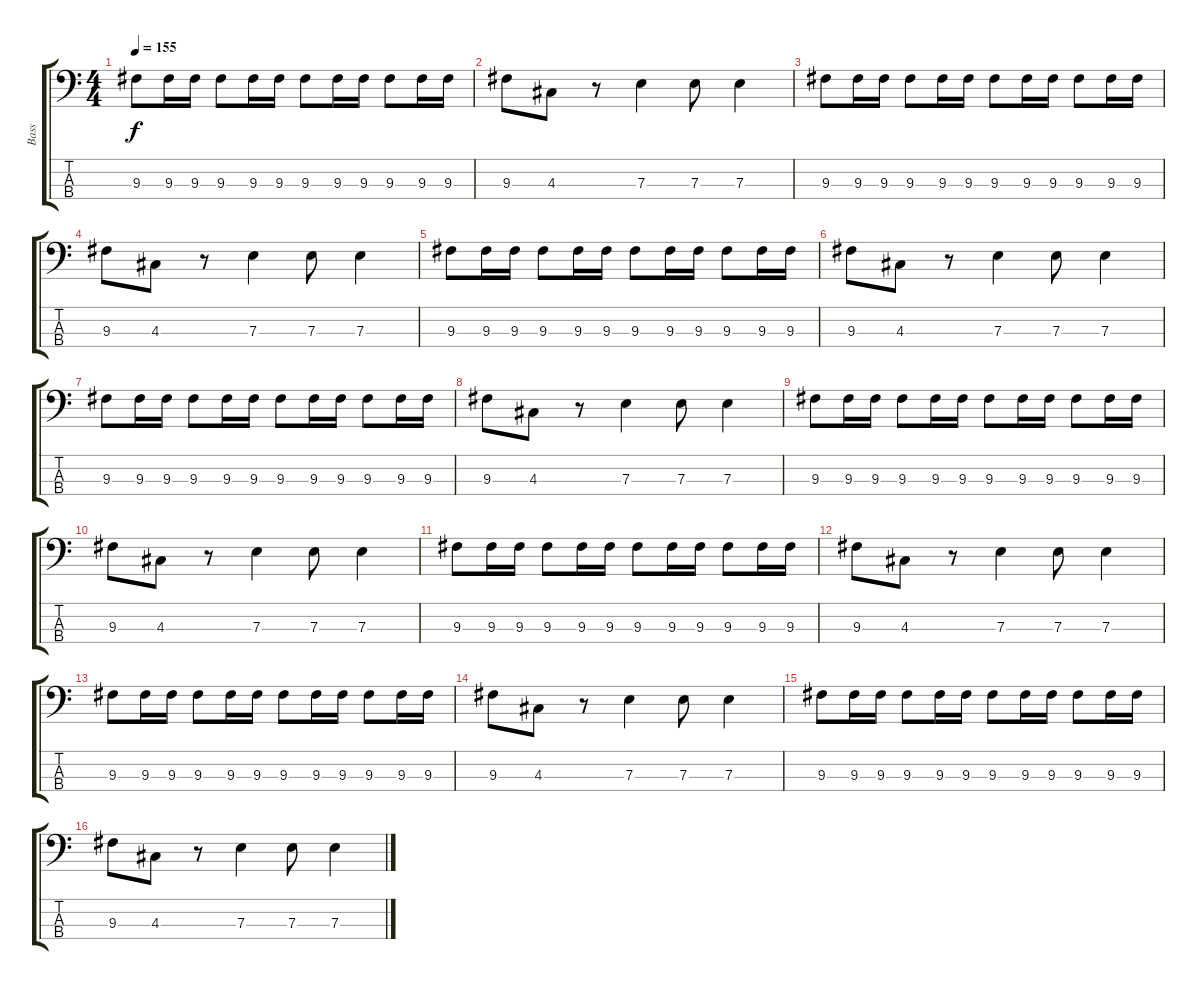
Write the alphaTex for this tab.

\track ("Bass" "Bass") {instrument electricbasspick}
\staff {score tabs}
\tuning (G2 D2 A1 E1) {hide}
\ts (4 4)
\tempo 155
\clef f4
\ks c
9.3.8{dy f} 9.3.16 9.3.16 9.3.8 9.3.16 9.3.16 9.3.8 9.3.16 9.3.16 9.3.8 9.3.16 9.3.16 |
9.3.8 4.3.8 r.8 7.3.4 7.3.8 7.3.4 |
9.3.8 9.3.16 9.3.16 9.3.8 9.3.16 9.3.16 9.3.8 9.3.16 9.3.16 9.3.8 9.3.16 9.3.16 |
9.3.8 4.3.8 r.8 7.3.4 7.3.8 7.3.4 |
9.3.8 9.3.16 9.3.16 9.3.8 9.3.16 9.3.16 9.3.8 9.3.16 9.3.16 9.3.8 9.3.16 9.3.16 |
9.3.8 4.3.8 r.8 7.3.4 7.3.8 7.3.4 |
9.3.8 9.3.16 9.3.16 9.3.8 9.3.16 9.3.16 9.3.8 9.3.16 9.3.16 9.3.8 9.3.16 9.3.16 |
9.3.8 4.3.8 r.8 7.3.4 7.3.8 7.3.4 |
9.3.8 9.3.16 9.3.16 9.3.8 9.3.16 9.3.16 9.3.8 9.3.16 9.3.16 9.3.8 9.3.16 9.3.16 |
9.3.8 4.3.8 r.8 7.3.4 7.3.8 7.3.4 |
9.3.8 9.3.16 9.3.16 9.3.8 9.3.16 9.3.16 9.3.8 9.3.16 9.3.16 9.3.8 9.3.16 9.3.16 |
9.3.8 4.3.8 r.8 7.3.4 7.3.8 7.3.4 |
9.3.8 9.3.16 9.3.16 9.3.8 9.3.16 9.3.16 9.3.8 9.3.16 9.3.16 9.3.8 9.3.16 9.3.16 |
9.3.8 4.3.8 r.8 7.3.4 7.3.8 7.3.4 |
9.3.8 9.3.16 9.3.16 9.3.8 9.3.16 9.3.16 9.3.8 9.3.16 9.3.16 9.3.8 9.3.16 9.3.16 |
9.3.8 4.3.8 r.8 7.3.4 7.3.8 7.3.4
